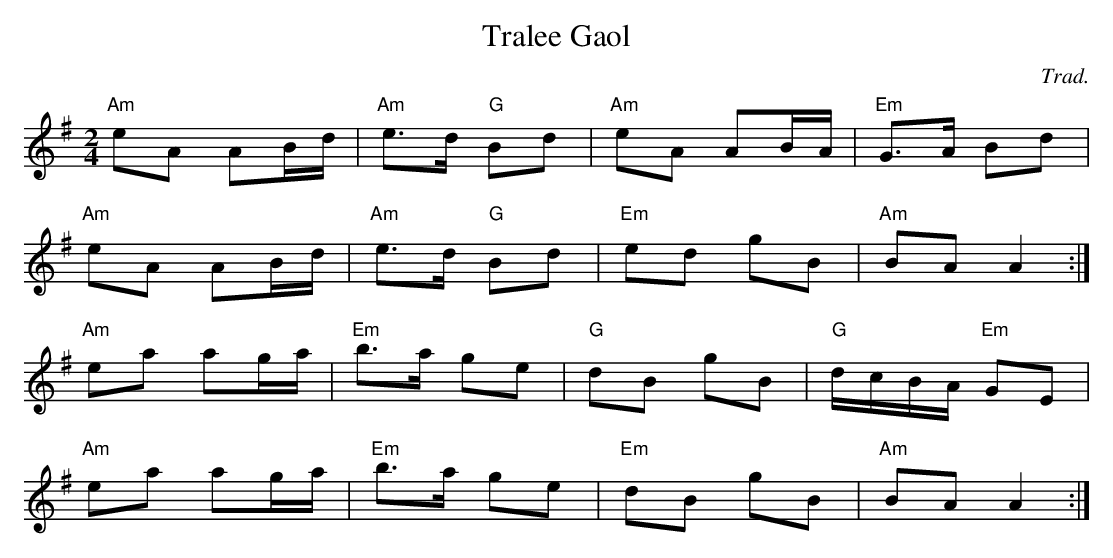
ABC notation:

X:1
T:Tralee Gaol
C:Trad.
M:2/4
L:1/8
K:G
"Am" eA AB/d/ | "Am" e>d"G" Bd | "Am" eA AB/A/ | "Em" G>A Bd |
"Am" eA AB/d/ | "Am" e>d "G" Bd | "Em" ed    gB | "Am" BA A2 :|
"Am" ea ag/a/ | "Em" b>a     ge | "G"  dB    gB | "G" d/c/B/A/ "Em" GE |
"Am" ea ag/a/ | "Em" b>a     ge | "Em" dB    gB | "Am" BA  A2 :|
